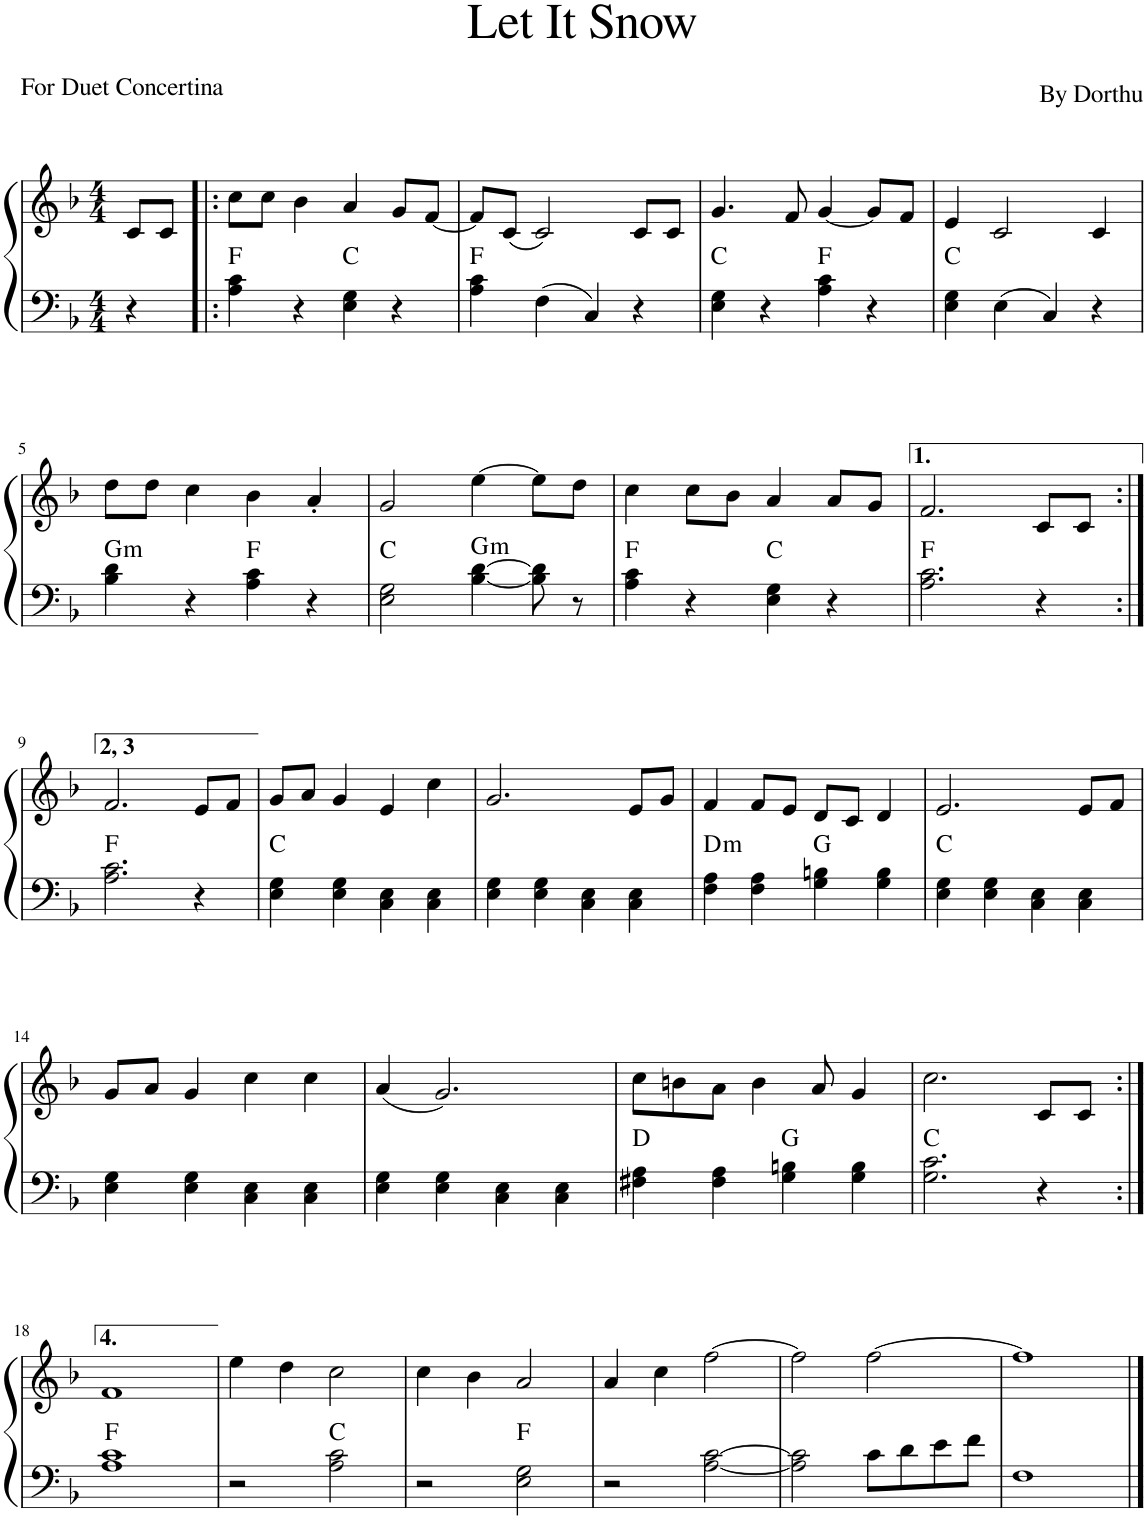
**kern	**kern	**harte
*part1	*part1	*part1
*staff2	*staff1	*
*I"Piano	*	*
*I'Pno.	*	*
*clefF4	*clefG2	*
*k[b-]	*k[b-]	*
*M4/4	*M4/4	*
=	=	=
4r	8c/L	.
.	8c/J	.
=1!|:	=1!|:	=1!|:
4A\ 4c\	8cc\L	F:maj
.	8cc\J	.
4r	4b-\	.
4E\ 4G\	4a/	C:maj
4r	8g/L	.
.	[8f/J	.
=2	=2	=2
4A\ 4c\	8f/L]	F:maj
.	(8c/J	.
4F\	2c/)	.
4C/	.	.
4r	8c/L	.
.	8c/J	.
=3	=3	=3
4E\ 4G\	4.g/	C:maj
4r	.	.
.	8f/	.
4A\ 4c\	[4g/	F:maj
4r	8g/L]	.
.	8f/J	.
=4	=4	=4
4E\ 4G\	4e/	C:maj
4E\	2c/	.
4C/	.	.
4r	4c/	.
!!LO:LB:g=z
=5	=5	=5
!	!	!LO:H:kt=m
4B-\ 4d\	8dd\L	G:min
.	8dd\J	.
4r	4cc\	.
4A\ 4c\	4b-\	F:maj
4r	4a'/	.
=6	=6	=6
2E\ 2G\	2g/	C:maj
!	!	!LO:H:kt=m
[4B-\ [4d\	[4ee\	G:min
8B-\] 8d\]	8ee\L]	.
8r	8dd\J	.
=7	=7	=7
4A\ 4c\	4cc\	F:maj
4r	8cc\L	.
.	8b-\J	.
4E\ 4G\	4a/	C:maj
4r	8a/L	.
.	8g/J	.
=8	=8	=8
2.A\ 2.c\	2.f/	F:maj
4r	8c/L	.
.	8c/J	.
!!LO:LB:g=z
=9:|!	=9:|!	=9:|!
2.A\ 2.c\	2.f/	F:maj
4r	8e/L	.
.	8f/J	.
=10	=10	=10
4E\ 4G\	8g/L	C:maj
.	8a/J	.
4E\ 4G\	4g/	.
4C\ 4E\	4e/	.
4C\ 4E\	4cc\	.
=11	=11	=11
4E\ 4G\	2.g/	.
4E\ 4G\	.	.
4C\ 4E\	.	.
4C\ 4E\	8e/L	.
.	8g/J	.
=12	=12	=12
!	!	!LO:H:kt=m
4F\ 4A\	4f/	D:min
4F\ 4A\	8f/L	.
.	8e/J	.
4G\ 4Bn\	8d/L	G:maj
.	8c/J	.
4G\ 4B\	4d/	.
=13	=13	=13
4E\ 4G\	2.e/	C:maj
4E\ 4G\	.	.
4C\ 4E\	.	.
4C\ 4E\	8e/L	.
.	8f/J	.
!!LO:LB:g=z
=14	=14	=14
4E\ 4G\	8g/L	.
.	8a/J	.
4E\ 4G\	4g/	.
4C\ 4E\	4cc\	.
4C\ 4E\	4cc\	.
=15	=15	=15
4E\ 4G\	(4a/	.
4E\ 4G\	2.g/)	.
4C\ 4E\	.	.
4C\ 4E\	.	.
=16	=16	=16
*	*^	*
4F#X\ 4A\	8cc\L	2ryy	D:maj
.	8bn\	.	.
4F#\ 4A\	8a\J	.	.
.	4b\	.	.
4G\ 4Bn\	.	2ryy	G:maj
.	8a/	.	.
4G\ 4B\	4g/	.	.
*	*v	*v	*
=17	=17	=17
2.G\ 2.c\	2.cc\	C:maj
4r	8c/L	.
.	8c/J	.
!!LO:LB:g=z
=18:|!	=18:|!	=18:|!
1A 1c	1f	F:maj
=19	=19	=19
2r	4ee\	.
.	4dd\	.
2A\ 2c\	2cc\	C:maj
=20	=20	=20
2r	4cc\	.
.	4b-\	.
2E\ 2G\	2a/	F:maj
=21	=21	=21
2r	4a/	.
.	4cc\	.
[2A\ [2c\	[2ff\	.
=22	=22	=22
2A\] 2c\]	2ff\]	.
8c\L	[2ff\	.
8d\	.	.
8e\	.	.
8f\J	.	.
=23	=23	=23
1F	1ff]	.
==	==	==
*-	*-	*-
